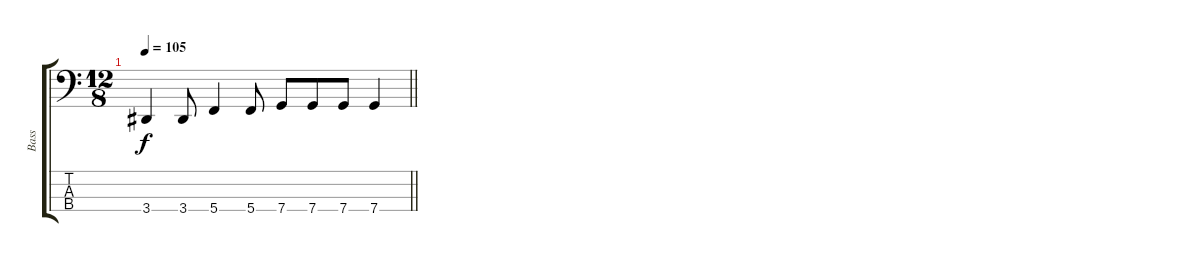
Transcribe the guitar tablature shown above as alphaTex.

\track ("Bass" "Bass") {instrument electricbasspick}
\staff {score tabs}
\tuning (Eb2 Bb1 F1 C1) {hide}
\ts (12 8)
\tempo 105
\clef f4
\barLineRight lightlight
\ks c
3.4.4{dy f} 3.4.8 5.4.4 5.4.8 7.4.8 7.4.8 7.4.8 7.4.4
